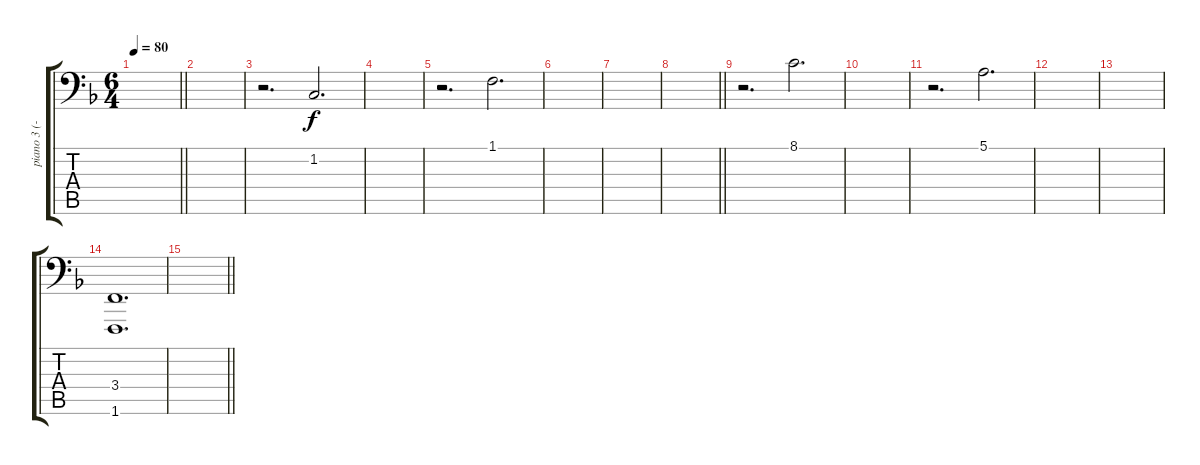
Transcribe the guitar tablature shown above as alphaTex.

\track ("piano 3 (-12)" "piano 3 (-") {instrument acousticgrandpiano}
\staff {score tabs}
\tuning (E3 B2 G2 D2 A1 E1) {hide}
\ts (6 4)
\tempo 80
\clef f4
\barLineRight lightlight
\ks f
|
|
r.2{d} 1.2.2{d} |
|
r.2{d} 1.1.2{d} |
|
|
\barLineRight lightlight
|
r.2{d} 8.1.2{d} |
|
r.2{d} 5.1.2{d} |
|
|
(3.4 1.6).1{d} |
\barLineRight lightlight
